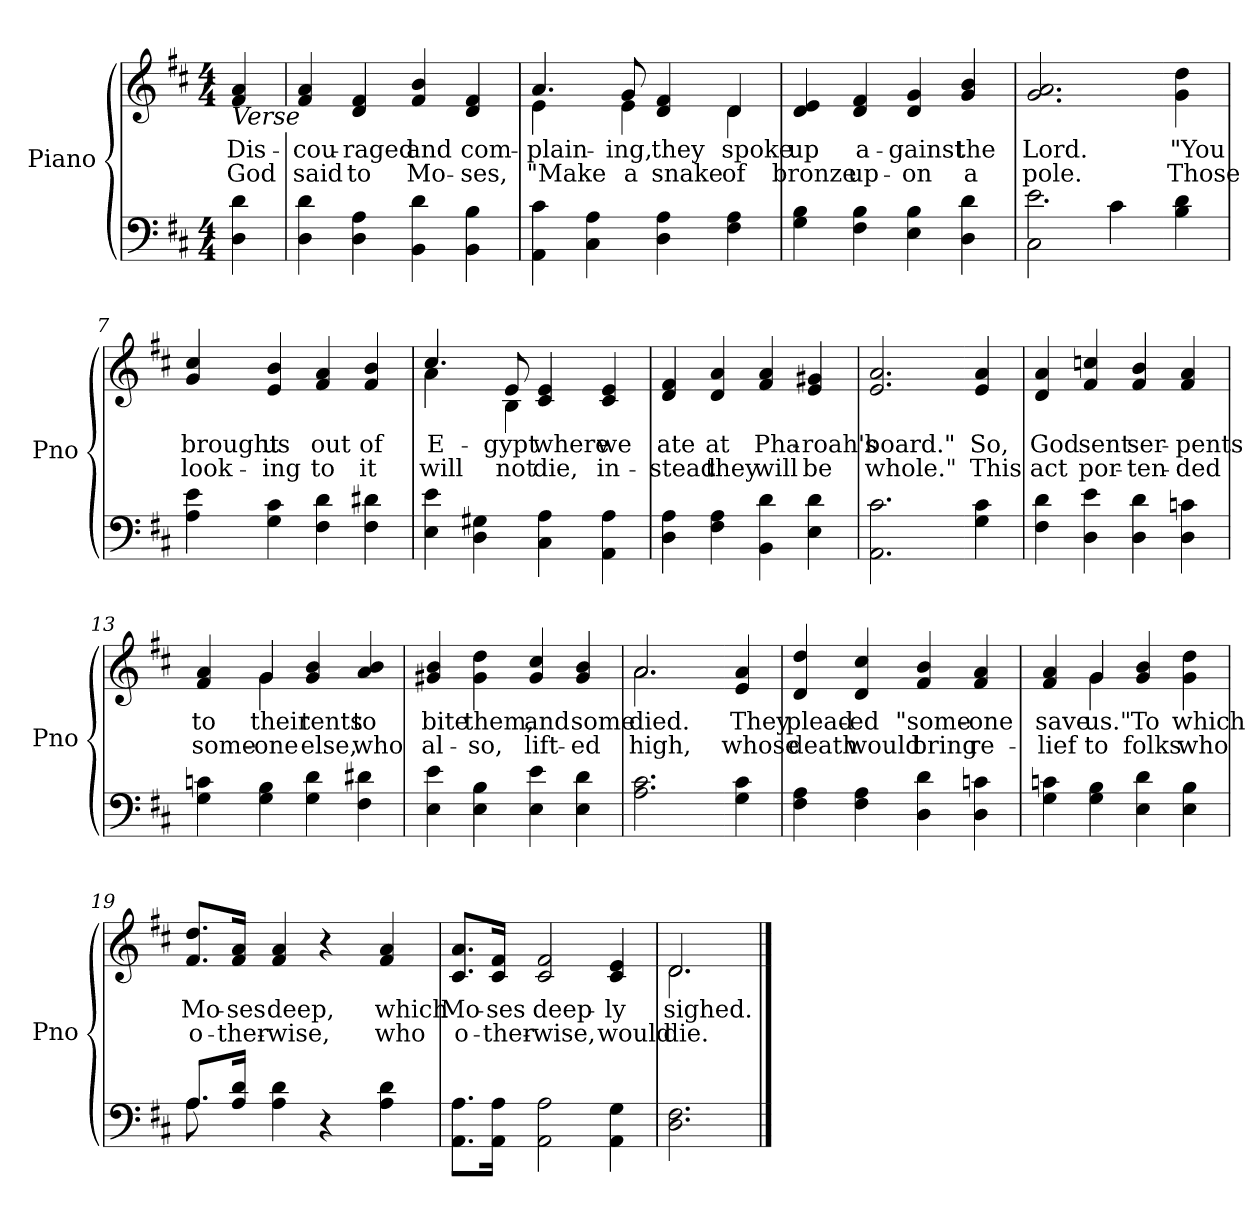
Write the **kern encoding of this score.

**kern	**kern	**text	**text
*part2	*part1	*part1	*part1
*staff2	*staff1	*staff1	*staff1
*I"Piano	*I"Piano	*	*
*I'Pno	*I'Pno	*	*
*clefF4	*clefG2	*	*
*k[f#c#]	*k[f#c#]	*	*
*M4/4	*M4/4	*	*
=1	=1	=1	=1
!	!LO:TX:b:i:t=Verse	!	!
!	!	!LO:LY:b	!LO:LY:b
4D\ 4d\	4f#/ 4a/	Dis-	God
=2	=2	=2	=2
!	!	!LO:LY:b	!LO:LY:b
4D\ 4d\	4f#/ 4a/	-cou-	said
!	!	!LO:LY:b	!LO:LY:b
4D\ 4A\	4d/ 4f#/	-raged	to
!	!	!LO:LY:b	!LO:LY:b
4BB\ 4d\	4f#/ 4b/	and	Mo-
!	!	!LO:LY:b	!LO:LY:b
4BB\ 4B\	4d/ 4f#/	com-	-ses,
=3	=3	=3	=3
!	!	!LO:LY:b	!LO:LY:b
*	*^	*	*
4AA\ 4c#\	4e\	4.a/	-plain-	"Make
4C#\ 4A\	8ryy	.	.	.
!	!	!	!LO:LY:b	!LO:LY:b
.	8g/	4e\	-ing,	a
!	!	!	!LO:LY:b	!LO:LY:b
4D\ 4A\	4d/ 4f#/	.	they	snake
.	.	8ryy	.	.
!	!	!	!LO:LY:b	!LO:LY:b
4F#\ 4A\	4d/	4d\	spoke	of
=4	=4	=4	=4	=4
!	!	!	!LO:LY:b	!LO:LY:b
*	*v	*v	*	*
4G\ 4B\	4d/ 4e/	up	bronze
!	!	!LO:LY:b	!LO:LY:b
4F#\ 4B\	4d/ 4f#/	a-	up-
!	!	!LO:LY:b	!LO:LY:b
4E\ 4B\	4d/ 4g/	-gainst	-on
!	!	!LO:LY:b	!LO:LY:b
4D\ 4d\	4g/ 4b/	the	a
=5	=5	=5	=5
*^	*	*	*
!	!	!	!LO:LY:b	!LO:LY:b
2C#\	2.e\	2.g/ 2.a/	Lord.	pole.
4c#\	.	.	.	.
*v	*v	*	*	*
!!LO:LB:g=z
=6-	=6-	=6-	=6-
!	!	!LO:LY:b	!LO:LY:b
4B\ 4d\	4g\ 4dd\	"You	Those
=7	=7	=7	=7
!	!	!LO:LY:b	!LO:LY:b
4A\ 4e\	4g/ 4cc#/	brought	look-
!	!	!LO:LY:b	!LO:LY:b
4G\ 4c#\	4e/ 4b/	us	-ing
!	!	!LO:LY:b	!LO:LY:b
4F#\ 4d\	4f#/ 4a/	out	to
!	!	!LO:LY:b	!LO:LY:b
4F#\ 4d#X\	4f#/ 4b/	of	it
=8	=8	=8	=8
!	!	!LO:LY:b	!LO:LY:b
*	*^	*	*
4E\ 4e\	4a\	4.cc#/	E-	will
4D\ 4G#X\	8ryy	.	.	.
!	!	!	!LO:LY:b	!LO:LY:b
.	8e/	4B\	-gypt	not
!	!	!	!LO:LY:b	!LO:LY:b
4C#\ 4A\	4c#/ 4e/	.	where	die,
.	.	4.ryy	.	.
!	!	!	!LO:LY:b	!LO:LY:b
4AA\ 4A\	4c#/ 4e/	.	we	in-
*	*v	*v	*	*
=9	=9	=9	=9
!	!	!LO:LY:b	!LO:LY:b
4D\ 4A\	4d/ 4f#/	ate	-stead
!	!	!LO:LY:b	!LO:LY:b
4F#\ 4A\	4d/ 4a/	at	they
!	!	!LO:LY:b	!LO:LY:b
4BB\ 4d\	4f#/ 4a/	Pha-	will
!	!	!LO:LY:b	!LO:LY:b
4E\ 4d\	4e/ 4g#X/	-roah's	be
=10	=10	=10	=10
!	!	!LO:LY:b	!LO:LY:b
2.AA\ 2.c#\	2.e/ 2.a/	board."	whole."
!!LO:LB:g=z
=11-	=11-	=11-	=11-
!	!	!LO:LY:b	!LO:LY:b
4G\ 4c#\	4e/ 4a/	So,	This
=12	=12	=12	=12
!	!	!LO:LY:b	!LO:LY:b
4F#\ 4d\	4d/ 4a/	God	act
!	!	!LO:LY:b	!LO:LY:b
4D\ 4e\	4f#/ 4ccn/	sent	por-
!	!	!LO:LY:b	!LO:LY:b
4D\ 4d\	4f#/ 4b/	ser-	-ten-
!	!	!LO:LY:b	!LO:LY:b
4D\ 4cn\	4f#/ 4a/	-pents	-ded
=13	=13	=13	=13
!	!	!LO:LY:b	!LO:LY:b
*	*^	*	*
4G\ 4cn\	4f#/ 4a/	4ryy	to	some-
!	!	!	!LO:LY:b	!LO:LY:b
4G\ 4B\	4g/	4g\	their	-one
!	!	!	!LO:LY:b	!LO:LY:b
4G\ 4d\	4g/ 4b/	2ryy	tents	else,
!	!	!	!LO:LY:b	!LO:LY:b
4F#\ 4d#X\	4a/ 4b/	.	to	who
*	*v	*v	*	*
=14	=14	=14	=14
!	!	!LO:LY:b	!LO:LY:b
4E\ 4e\	4g#X/ 4b/	bite	al-
!	!	!LO:LY:b	!LO:LY:b
4E\ 4B\	4g#\ 4dd\	them,	-so,
!	!	!LO:LY:b	!LO:LY:b
4E\ 4e\	4g#/ 4cc#/	and	lift-
!	!	!LO:LY:b	!LO:LY:b
4E\ 4d\	4g#/ 4b/	some	-ed
=15	=15	=15	=15
!	!	!LO:LY:b	!LO:LY:b
*	*^	*	*
2.A\ 2.c#\	2.a/	2.a\	died.	high,
!!LO:LB:g=z
=16-	=16-	=16-	=16-	=16-
!	!	!	!LO:LY:b	!LO:LY:b
*	*v	*v	*	*
4G\ 4c#\	4e/ 4a/	They	whose
=17	=17	=17	=17
!	!	!LO:LY:b	!LO:LY:b
4F#\ 4A\	4d/ 4dd/	plead-	death
!	!	!LO:LY:b	!LO:LY:b
4F#\ 4A\	4d/ 4cc#/	-ed	would
!	!	!LO:LY:b	!LO:LY:b
4D\ 4d\	4f#/ 4b/	"some-	bring
!	!	!LO:LY:b	!LO:LY:b
4D\ 4cn\	4f#/ 4a/	-one	re-
=18	=18	=18	=18
!	!	!LO:LY:b	!LO:LY:b
*	*^	*	*
4G\ 4cn\	4f#/ 4a/	4ryy	save	-lief
!	!	!	!LO:LY:b	!LO:LY:b
4G\ 4B\	4g/	4g\	us."	to
!	!	!	!LO:LY:b	!LO:LY:b
4E\ 4d\	4g/ 4b/	2ryy	To	folks
!	!	!	!LO:LY:b	!LO:LY:b
4E\ 4B\	4g\ 4dd\	.	which	who
*	*v	*v	*	*
=19	=19	=19	=19
*^	*	*	*
!	!	!	!LO:LY:b	!LO:LY:b
8.A/L	8.A\	8.f#/ 8.dd/L	Mo-	o-
!	!	!	!LO:LY:b	!LO:LY:b
16A/ 16d/Jk	2ryy	16f#/ 16a/Jk	-ses	-ther-
!	!	!	!LO:LY:b	!LO:LY:b
4A\ 4d\	.	4f#/ 4a/	deep,	-wise,
4r	.	4r	.	.
.	4ryy	.	.	.
!	!	!	!LO:LY:b	!LO:LY:b
4A\ 4d\	.	4f#/ 4a/	which	who
.	16ryy	.	.	.
=20	=20	=20	=20	=20
!	!	!	!LO:LY:b	!LO:LY:b
*v	*v	*	*	*
8.AA\ 8.A\L	8.c#/ 8.a/L	Mo-	o-
!	!	!LO:LY:b	!LO:LY:b
16AA\ 16A\Jk	16c#/ 16f#/Jk	-ses	-ther-
!	!	!LO:LY:b	!LO:LY:b
2AA\ 2A\	2c#/ 2f#/	deep-	-wise,
!	!	!LO:LY:b	!LO:LY:b
4AA\ 4G\	4c#/ 4e/	-ly	would
=21	=21	=21	=21
!	!	!LO:LY:b	!LO:LY:b
*	*^	*	*
2.D\ 2.F#\	2.d/	2.d\	sighed.	die.
*	*v	*v	*	*
==	==	==	==
*-	*-	*-	*-
